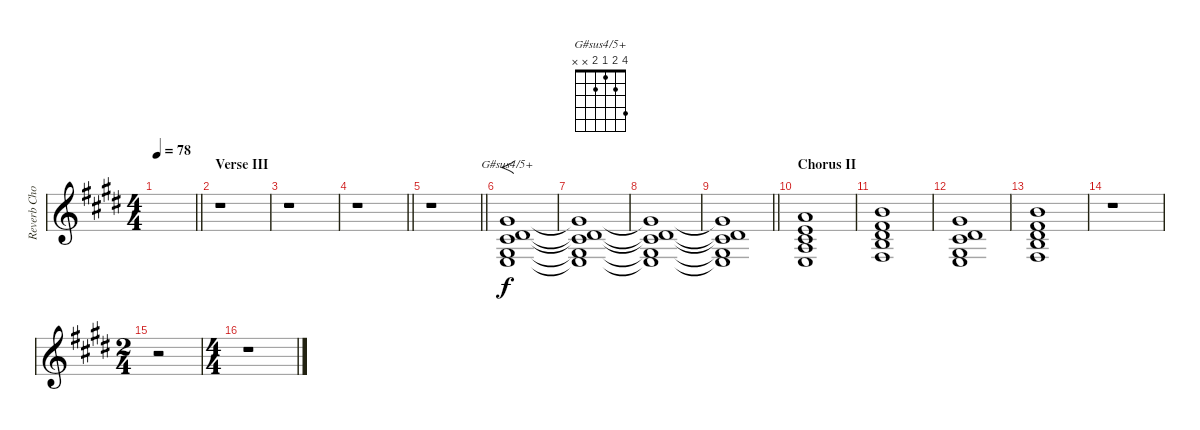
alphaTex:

\track ("Reverb Choir-Effect" "Reverb Cho") {instrument choiraahs}
\staff {score}
\tuning (E4 B3 G3 D3 A2 E2) {hide}
\chord ("G#sus4/5+" 4 2 1 2 x x)
\ts (4 4)
\tempo 78
\clef g2
\barLineRight lightlight
\ks c#minor
|
\section ("" "Verse III")
r.1 |
r.1 |
\barLineRight lightlight
r.1 |
\barLineRight lightlight
r.1 |
(4.1 2.2 1.3 2.4 18.5).1{f ch "G#sus4/5+" volume 10} |
(4.1{t} 2.2{t} 1.3{t} 2.4{t} 18.5{t}).1 |
(4.1{t} 2.2{t} 1.3{t} 2.4{t} 18.5{t}).1 |
\barLineRight lightlight
(4.1{t} 2.2{t} 1.3{t} 2.4{t} 18.5{t}).1 |
\section ("" "Chorus II")
(5.1 2.2 2.3 2.4 19.5).1 |
(7.1 4.2 4.3 4.4 21.5).1 |
(4.1 2.2 1.3 2.4 18.5).1 |
(7.1 4.2 4.3 4.4 21.5).1{volume 0} |
r.1 |
\ts (2 4)
r.2 |
\ts (4 4)
r.1
